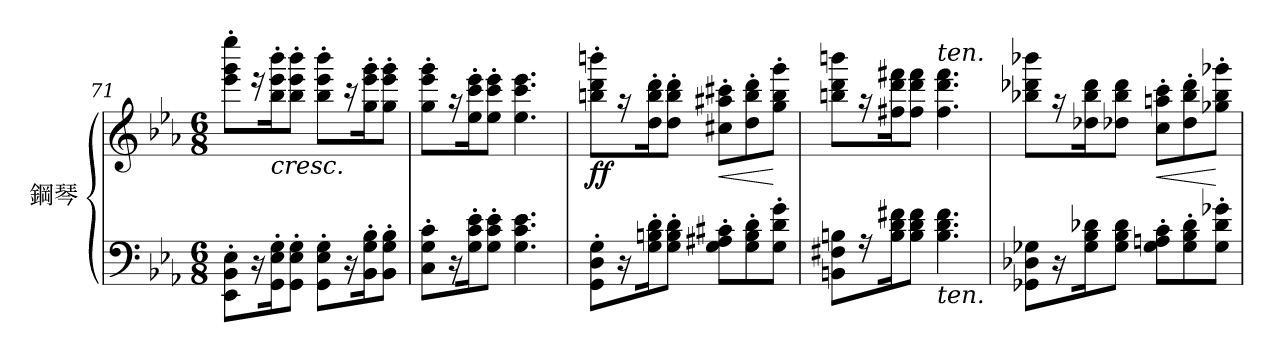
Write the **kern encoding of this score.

**kern	**kern	**dynam
*part1	*part1	*part1
*staff2	*staff1	*staff1/2
*I"鋼琴	*	*
!!LO:LB:g=z
*clefF4	*clefG2	*
*k[b-e-a-]	*k[b-e-a-]	*
*M6/8	*M6/8	*
=71	=71	=71
8EE-\' 8BB-\' 8E-\'L	8eee-\' 8ggg\' 8eeee-\'L	.
16r	16r	.
!	!LO:TX:b:i:t=cresc.	!
16GG\' 16E-\' 16G\'K	16bb-\' 16eee-\' 16bbb-\'K	.
8GG\' 8E-\' 8G\'J	8bb-\' 8eee-\' 8bbb-\'J	.
8GG\' 8E-\' 8G\'L	8bb-\' 8eee-\' 8bbb-\'L	.
16r	16r	.
16BB-\' 16G\' 16B-\'K	16gg\' 16eee-\' 16ggg\'K	.
8BB-\' 8G\' 8B-\'J	8gg\' 8eee-\' 8ggg\'J	.
=72	=72	=72
8C\' 8G\' 8c\'L	8gg\' 8eee-\' 8ggg\'L	.
16r	16r	.
16G\' 16c\' 16e-\'K	16ee-\' 16ccc\' 16eee-\'K	.
8G\' 8c\' 8e-\'J	8ee-\' 8ccc\' 8eee-\'J	.
4.G\ 4.c\ 4.e-\	4.ee-\ 4.ccc\ 4.eee-\	.
=73	=73	=73
!	!	!LO:DY:b
8GG\' 8D\' 8G\'L	8bbn\' 8ddd\' 8bbbn\'L	ff
16r	16r	.
16G\' 16Bn\' 16d\'K	16dd\' 16bb\' 16ddd\'K	.
8G\' 8B\' 8d\'J	8dd\' 8bb\' 8ddd\'J	.
!	!	!LO:HP:b
8G\' 8A#X\' 8c#X\'L	8cc#X\' 8aa#X\' 8ccc#X\'L	<
8G\' 8B\' 8d\'	8dd\' 8bb\' 8ddd\'	.
8G\' 8d\' 8g\'J	8gg\' 8bb\' 8ggg\'J	[
=74	=74	=74
8BBn\ 8F#X\ 8Bn\L	8bbn\ 8ddd\ 8bbbn\L	.
16r	16r	.
16B\ 16d\ 16f#X\K	16ff#X\ 16ddd\ 16fff#X\K	.
8B\ 8d\ 8f#\J	8ff#\ 8ddd\ 8fff#\J	.
!	!LO:TX:a:i:t=ten.	!
!LO:TX:b:i:t=ten.	!	!
4.B\ 4.d\ 4.f#\	4.ff#\ 4.ddd\ 4.fff#\	.
=75	=75	=75
8GG-X\ 8D-X\ 8G-X\L	8bb-X\ 8ddd-X\ 8bbb-X\L	.
16r	16r	.
16G-\ 16B-\ 16d-X\K	16dd-X\ 16bb-\ 16ddd-\K	.
8G-\ 8B-\ 8d-\J	8dd-X\ 8bb-\ 8ddd-\J	.
!	!	!LO:HP:b
8G-\' 8An\' 8c\'L	8cc\' 8aan\' 8ccc\'L	<
8G-\' 8B-\' 8d-\'	8dd-\' 8bb-\' 8ddd-\'	.
8G-\' 8d-\' 8g-X\'J	8gg-X\' 8bb-\' 8ggg-X\'J	[
=	=	=
*-	*-	*-
